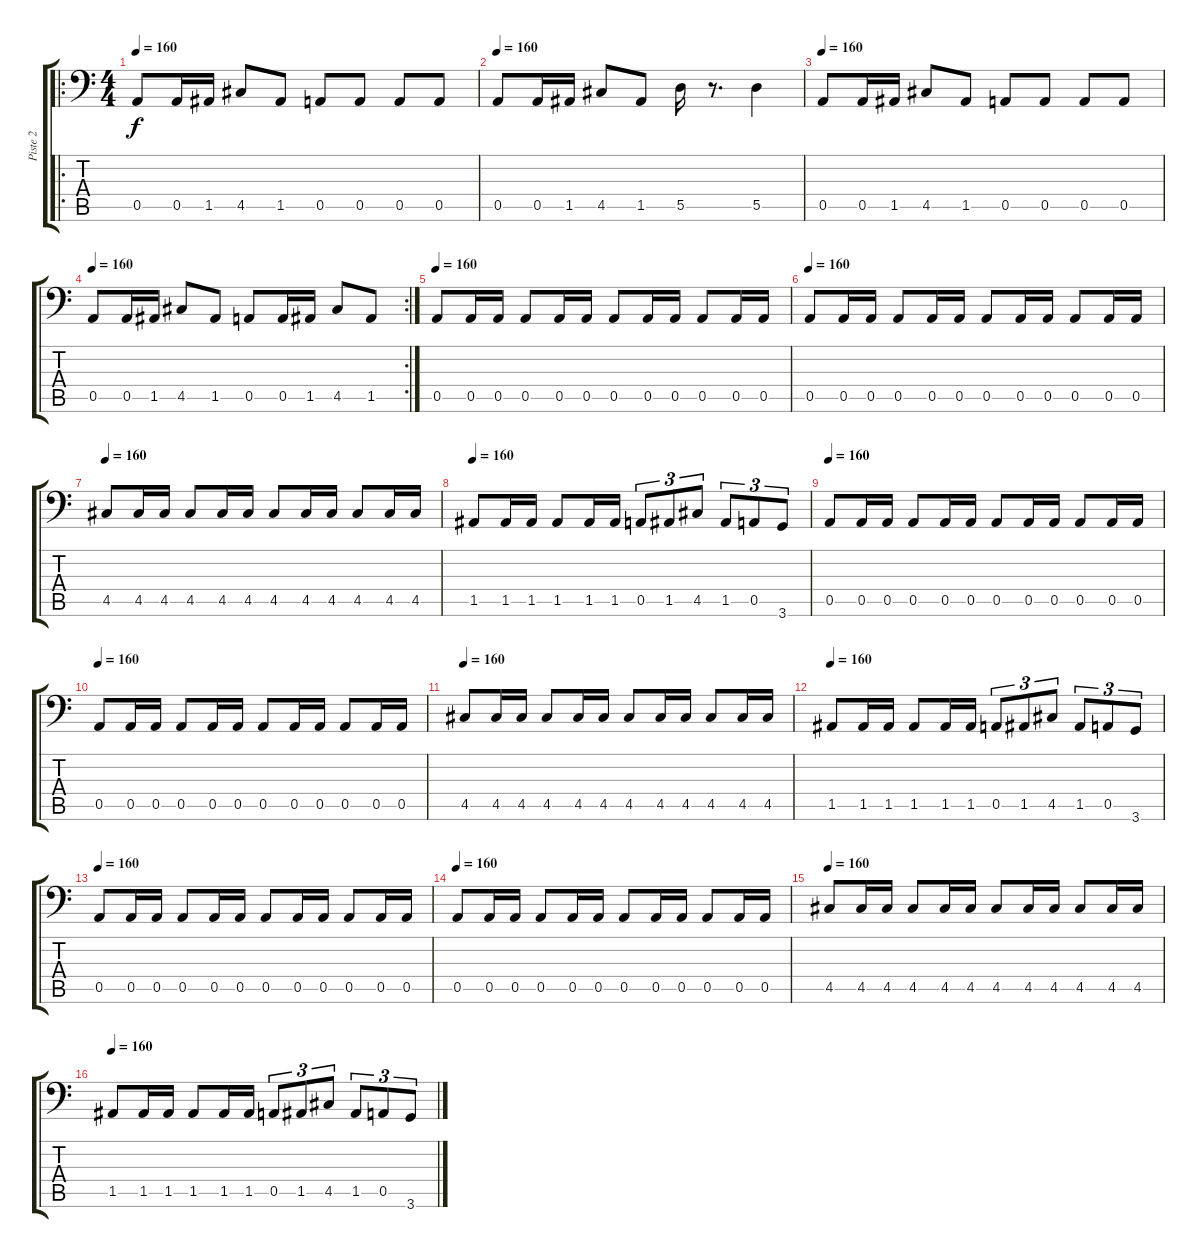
\track ("Piste 2" "Piste 2") {instrument electricbasspick}
\staff {score tabs}
\tuning (E4 B3 G2 D2 A1 E1) {hide}
\ro
\ts (4 4)
\tempo 160
\clef f4
\ks c
0.5.8{dy f} 0.5.16 1.5.16 4.5.8 1.5.8 0.5.8 0.5.8 0.5.8 0.5.8 |
\tempo 160
0.5.8 0.5.16 1.5.16 4.5.8 1.5.8 5.5.16 r.8{d} 5.5.4 |
\tempo 160
0.5.8 0.5.16 1.5.16 4.5.8 1.5.8 0.5.8 0.5.8 0.5.8 0.5.8 |
\rc 2
\tempo 160
0.5.8 0.5.16 1.5.16 4.5.8 1.5.8 0.5.8 0.5.16 1.5.16 4.5.8 1.5.8 |
\tempo 160
0.5.8 0.5.16 0.5.16 0.5.8 0.5.16 0.5.16 0.5.8 0.5.16 0.5.16 0.5.8 0.5.16 0.5.16 |
\tempo 160
0.5.8 0.5.16 0.5.16 0.5.8 0.5.16 0.5.16 0.5.8 0.5.16 0.5.16 0.5.8 0.5.16 0.5.16 |
\tempo 160
4.5.8 4.5.16 4.5.16 4.5.8 4.5.16 4.5.16 4.5.8 4.5.16 4.5.16 4.5.8 4.5.16 4.5.16 |
\tempo 160
1.5.8 1.5.16 1.5.16 1.5.8 1.5.16 1.5.16 0.5.8{tu (3 2)} 1.5.8{tu (3 2)} 4.5.8{tu (3 2)} 1.5.8{tu (3 2)} 0.5.8{tu (3 2)} 3.6.8{tu (3 2)} |
\tempo 160
0.5.8 0.5.16 0.5.16 0.5.8 0.5.16 0.5.16 0.5.8 0.5.16 0.5.16 0.5.8 0.5.16 0.5.16 |
\tempo 160
0.5.8 0.5.16 0.5.16 0.5.8 0.5.16 0.5.16 0.5.8 0.5.16 0.5.16 0.5.8 0.5.16 0.5.16 |
\tempo 160
4.5.8 4.5.16 4.5.16 4.5.8 4.5.16 4.5.16 4.5.8 4.5.16 4.5.16 4.5.8 4.5.16 4.5.16 |
\tempo 160
1.5.8 1.5.16 1.5.16 1.5.8 1.5.16 1.5.16 0.5.8{tu (3 2)} 1.5.8{tu (3 2)} 4.5.8{tu (3 2)} 1.5.8{tu (3 2)} 0.5.8{tu (3 2)} 3.6.8{tu (3 2)} |
\tempo 160
0.5.8 0.5.16 0.5.16 0.5.8 0.5.16 0.5.16 0.5.8 0.5.16 0.5.16 0.5.8 0.5.16 0.5.16 |
\tempo 160
0.5.8 0.5.16 0.5.16 0.5.8 0.5.16 0.5.16 0.5.8 0.5.16 0.5.16 0.5.8 0.5.16 0.5.16 |
\tempo 160
4.5.8 4.5.16 4.5.16 4.5.8 4.5.16 4.5.16 4.5.8 4.5.16 4.5.16 4.5.8 4.5.16 4.5.16 |
\tempo 160
1.5.8 1.5.16 1.5.16 1.5.8 1.5.16 1.5.16 0.5.8{tu (3 2)} 1.5.8{tu (3 2)} 4.5.8{tu (3 2)} 1.5.8{tu (3 2)} 0.5.8{tu (3 2)} 3.6.8{tu (3 2)}
